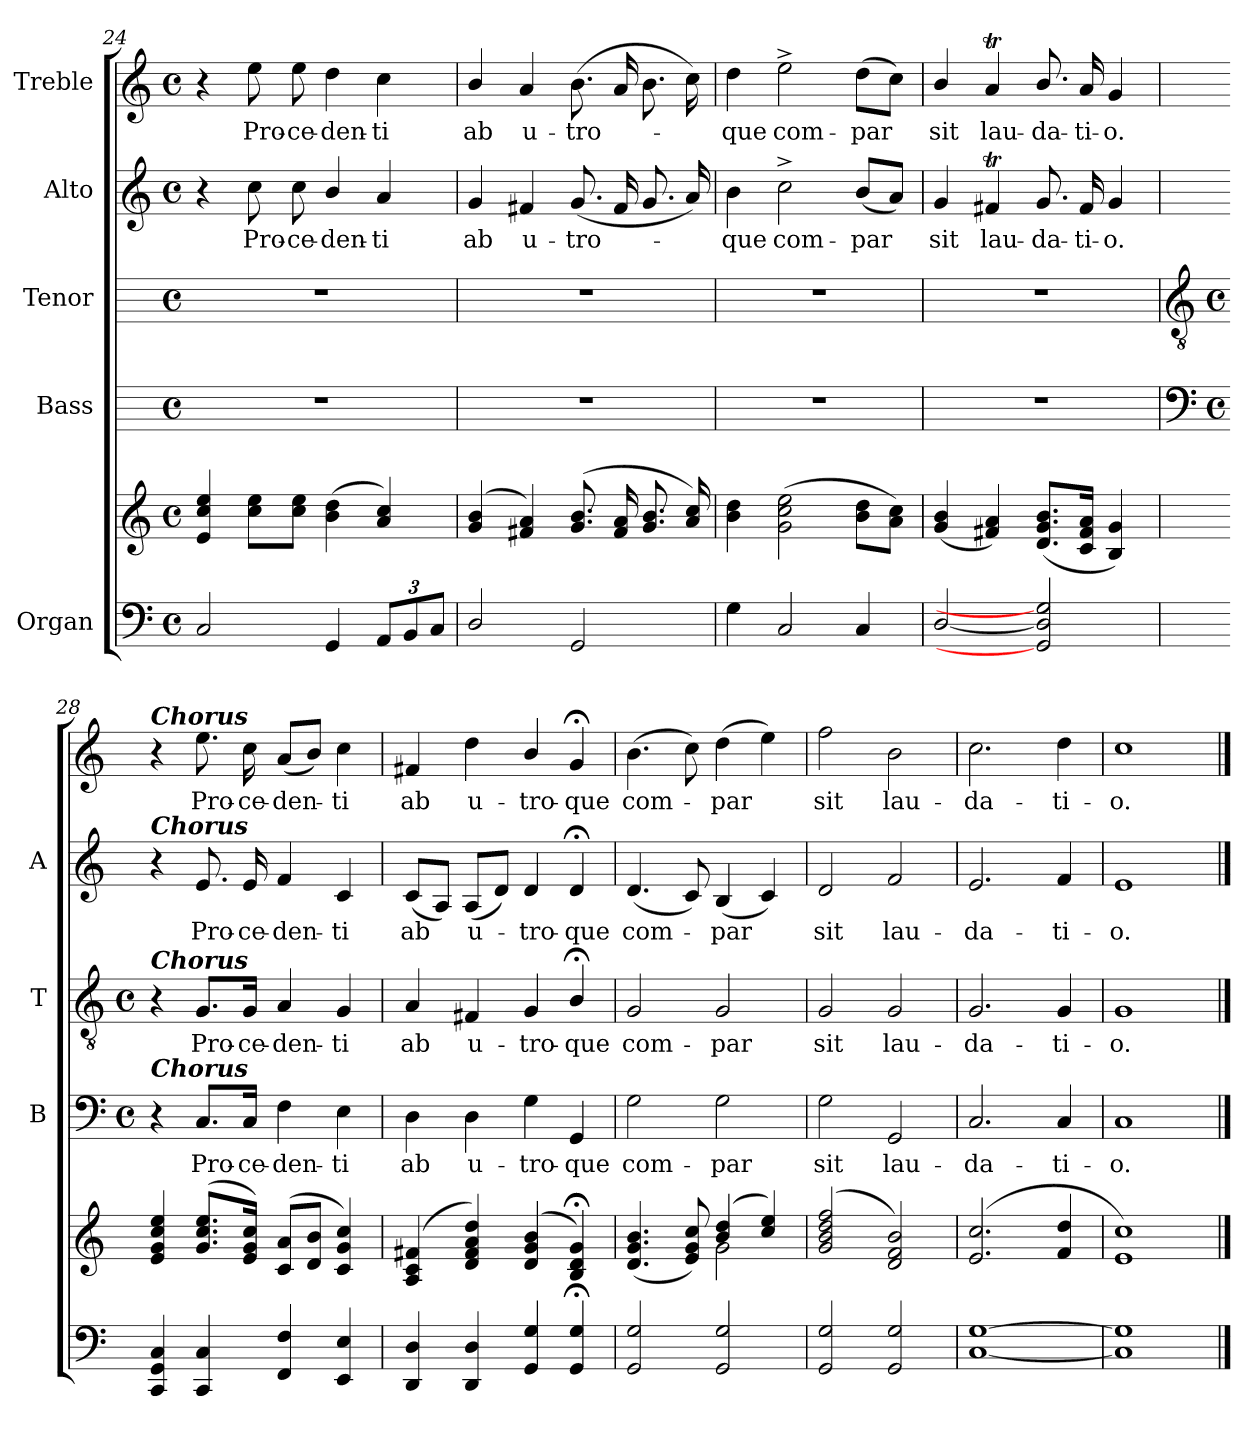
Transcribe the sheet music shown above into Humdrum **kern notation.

**kern	**kern	**kern	**text	**kern	**text	**kern	**text	**kern	**text
*part5	*part5	*part4	*part4	*part3	*part3	*part2	*part2	*part1	*part1
*staff6	*staff5	*staff4	*staff4	*staff3	*staff3	*staff2	*staff2	*staff1	*staff1
*I"Organ	*	*I"Bass	*	*I"Tenor	*	*I"Alto	*	*I"Treble	*
*	*	*I'B	*	*I'T	*	*I'A	*	*	*
*clefF4	*clefG2	*	*	*	*	*clefG2	*	*clefG2	*
*k[]	*k[]	*	*	*	*	*k[]	*	*k[]	*
*C:	*C:	*	*	*	*	*C:	*	*C:	*
*M4/4	*M4/4	*M4/4	*	*M4/4	*	*M4/4	*	*M4/4	*
*met(c)	*met(c)	*met(c)	*	*met(c)	*	*met(c)	*	*met(c)	*
=24	=24	=24	=24	=24	=24	=24	=24	=24	=24
*	*^	*	*	*	*	*	*	*	*
2C	4e 4cc 4ee	2.ryy	1r	.	1r	.	4r	.	4r	.
!	!	!	!	!	!	!	!	!LO:LY:b	!	!LO:LY:b
.	8cc 8eeL	.	.	.	.	.	8cc	Pro-	8ee	Pro-
!	!	!	!	!	!	!	!	!LO:LY:b	!	!LO:LY:b
.	8cc 8eeJ	.	.	.	.	.	8cc	-ce-	8ee	-ce-
!	!	!	!	!	!	!	!	!LO:LY:b	!	!LO:LY:b
4GG	(<4b 4dd	.	.	.	.	.	4b/	-den-	4dd	-den-
!	!	!	!	!	!	!	!	!LO:LY:b	!	!LO:LY:b
12AAL	4a/ 4cc/)	4ryy	.	.	.	.	4a	-ti	4cc	-ti
12BB	.	.	.	.	.	.	.	.	.	.
12CJ	.	.	.	.	.	.	.	.	.	.
=25	=25	=25	=25	=25	=25	=25	=25	=25	=25	=25
!	!	!	!	!	!	!	!	!LO:LY:b	!	!LO:LY:b
2D/	(<4g/ 4b/	1ryy	1r	.	1r	.	4g/	ab	4b/	ab
!	!	!	!	!	!	!	!	!LO:LY:b	!	!LO:LY:b
.	4f#X 4a)	.	.	.	.	.	4f#X	u-	4a	u-
!	!	!	!	!	!	!	!	!LO:LY:b	!	!LO:LY:b
2GG	(<8.g 8.bL	.	.	.	.	.	(<8.gL	-tro-	(>8.bL	-tro-
.	16f# 16aL	.	.	.	.	.	16f#L	.	16aL	.
.	8.g 8.b	.	.	.	.	.	8.g	.	8.b	.
.	16a 16ccJ)	.	.	.	.	.	16aJ)	.	16ccJ)	.
*	*v	*v	*	*	*	*	*	*	*	*
=26	=26	=26	=26	=26	=26	=26	=26	=26	=26
!	!	!	!	!	!	!	!LO:LY:b	!	!LO:LY:b
4G	4b 4dd	1r	.	1r	.	4b	que	4dd	que
!	!	!	!	!	!	!	!LO:LY:b	!	!LO:LY:b
2C	(>2g 2cc 2ee	.	.	.	.	2cc^	com-	2ee^	com-
!	!	!	!	!	!	!	!LO:LY:b	!	!LO:LY:b
4C	8b 8ddL	.	.	.	.	(<8bL	-par	(>8ddL	-par
.	8a 8ccJ)	.	.	.	.	8aJ)	.	8ccJ)	.
=27	=27	=27	=27	=27	=27	=27	=27	=27	=27
!	!	!	!	!	!	!	!LO:LY:b	!	!LO:LY:b
[2D/	(<4g/ 4b/	1r	.	1r	.	4g/	sit	4b/	sit
!	!	!	!	!	!	!	!LO:LY:b	!	!LO:LY:b
.	4f#X 4a)	.	.	.	.	4f#Xt	lau-	4aT	lau-
!	!	!	!	!	!	!	!LO:LY:b	!	!LO:LY:b
2GG] 2D] 2G]	(<8.d/ 8.g/ 8.b/L	.	.	.	.	8.g/	-da-	8.b/	-da-
!	!	!	!	!	!	!	!LO:LY:b	!	!LO:LY:b
.	16c 16f# 16aJ	.	.	.	.	16f#	-ti-	16a	-ti-
!	!	!	!	!	!	!	!LO:LY:b	!	!LO:LY:b
.	4B 4g)	.	.	.	.	4g	-o.	4g	-o.
!!LO:LB:g=z
=28	=28	=28	=28	=28	=28	=28	=28	=28	=28
*	*	*clefF4	*	*clefGv2	*	*	*	*	*
*	*	*k[]	*	*k[]	*	*	*	*	*
*	*	*C:	*	*C:	*	*	*	*	*
*	*	*M4/4	*	*M4/4	*	*	*	*	*
*	*	*met(c)	*	*met(c)	*	*	*	*	*
*	*^	*	*	*	*	*	*	*	*
!	!	!	!	!	!	!	!	!	!LO:TX:a:Bi:t=Chorus	!
!	!	!	!	!	!	!	!LO:TX:a:Bi:t=Chorus	!	!	!
!	!	!	!	!	!LO:TX:a:Bi:t=Chorus	!	!	!	!	!
!	!	!	!LO:TX:a:Bi:t=Chorus	!	!	!	!	!	!	!
4CC 4GG 4C	4e 4g 4cc 4ee	1ryy	4r	.	4r	.	4r	.	4r	.
!	!	!	!	!LO:LY:b	!	!LO:LY:b	!	!LO:LY:b	!	!LO:LY:b
4CC 4C	(<8.g 8.cc 8.eeL	.	8.C/L	Pro-	8.G/L	Pro-	8.e	Pro-	8.ee	Pro-
!	!	!	!	!LO:LY:b	!	!LO:LY:b	!	!LO:LY:b	!	!LO:LY:b
.	16e 16g 16ccJ)	.	16C/Jk	-ce-	16G/Jk	-ce-	16e	-ce-	16cc	-ce-
!	!	!	!	!LO:LY:b	!	!LO:LY:b	!	!LO:LY:b	!	!LO:LY:b
4FF 4F	(<8c 8aL	.	4F	-den-	4A	-den-	4f	-den-	(<8aL	-den-
.	8d 8bJ	.	.	.	.	.	.	.	8bJ)	.
!	!	!	!	!LO:LY:b	!	!LO:LY:b	!	!LO:LY:b	!	!LO:LY:b
4EE 4E	4c 4g 4cc)	.	4E	-ti	4G	-ti	4c	-ti	4cc	ti
=29	=29	=29	=29	=29	=29	=29	=29	=29	=29	=29
!	!	!	!	!LO:LY:b	!	!LO:LY:b	!	!LO:LY:b	!	!LO:LY:b
4DD 4D	(<4A 4c 4f#X	1ryy	4D	ab	4A	ab	(<8cL	ab	4f#X	ab
.	.	.	.	.	.	.	8AJ)	.	.	.
!	!	!	!	!LO:LY:b	!	!LO:LY:b	!	!LO:LY:b	!	!LO:LY:b
4DD 4D	4d 4f# 4a 4dd)	.	4D	u-	4F#X	u-	(<8AL	u-	4dd	u-
.	.	.	.	.	.	.	8dJ)	.	.	.
!	!	!	!	!LO:LY:b	!	!LO:LY:b	!	!LO:LY:b	!	!LO:LY:b
4GG 4G	(<4d 4g 4b	.	4G	-tro-	4G	-tro-	4d	tro-	4b/	-tro-
!	!	!	!	!LO:LY:b	!	!LO:LY:b	!	!LO:LY:b	!	!LO:LY:b
4GG; 4G;	4B;< 4d;< 4g;<)	.	4GG	-que	4B;</	-que	4d;<	-que	4g;<	-que
=30	=30	=30	=30	=30	=30	=30	=30	=30	=30	=30
!	!	!	!	!LO:LY:b	!	!LO:LY:b	!	!LO:LY:b	!	!LO:LY:b
2GG 2G	(<4.d 4.g 4.b	2ryy	2G	com-	2G	com-	(<4.d	com-	(>4.b	com-
.	8e 8g 8cc)	.	.	.	.	.	8c)	.	8cc)	.
!	!	!	!	!LO:LY:b	!	!LO:LY:b	!	!LO:LY:b	!	!LO:LY:b
2GG 2G	(>4b/ 4dd/	2g\	2G	-par	2G	-par	(<4B	par	(>4dd	par
.	4cc/ 4ee/)	.	.	.	.	.	4c)	.	4ee)	.
=31	=31	=31	=31	=31	=31	=31	=31	=31	=31	=31
!	!	!	!	!LO:LY:b	!	!LO:LY:b	!	!LO:LY:b	!	!LO:LY:b
2GG 2G	(>2g 2b 2dd 2ff	1ryy	2G	sit	2G	sit	2d	sit	2ff	sit
!	!	!	!	!LO:LY:b	!	!LO:LY:b	!	!LO:LY:b	!	!LO:LY:b
2GG 2G	2d 2f 2b)	.	2GG	lau-	2G	lau-	2f	lau-	2b	lau-
=32	=32	=32	=32	=32	=32	=32	=32	=32	=32	=32
!	!	!	!	!LO:LY:b	!	!LO:LY:b	!	!LO:LY:b	!	!LO:LY:b
[1C [1G	(<2.e 2.cc	1ryy	2.C	-da-	2.G	-da-	2.e	-da-	2.cc	-da-
!	!	!	!	!LO:LY:b	!	!LO:LY:b	!	!LO:LY:b	!	!LO:LY:b
.	4f 4dd	.	4C	-ti-	4G	-ti-	4f	-ti-	4dd	-ti-
=33	=33	=33	=33	=33	=33	=33	=33	=33	=33	=33
!	!	!	!	!LO:LY:b	!	!LO:LY:b	!	!LO:LY:b	!	!LO:LY:b
1C] 1G]	1e 1cc)	1ryy	1C	-o.	1G	-o.	1e	-o.	1cc	-o.
*	*v	*v	*	*	*	*	*	*	*	*
==	==	==	==	==	==	==	==	==	==
*-	*-	*-	*-	*-	*-	*-	*-	*-	*-
